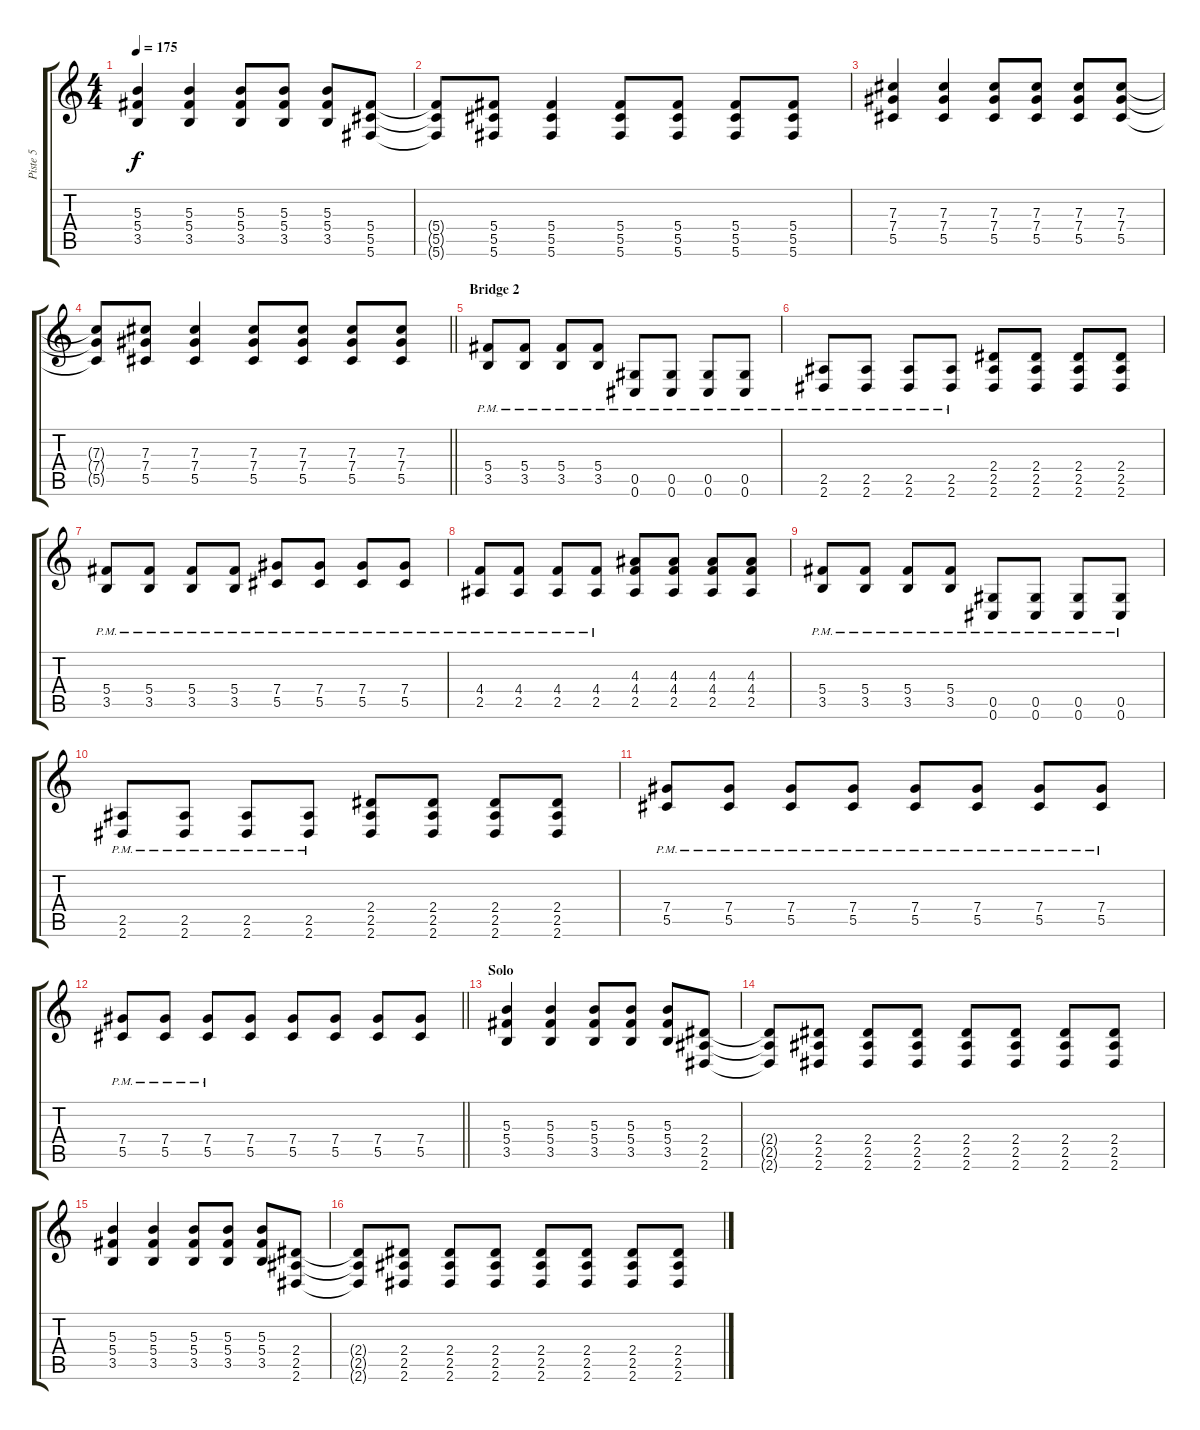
\track ("Piste 5" "Piste 5") {instrument distortionguitar}
\staff {score tabs}
\tuning (Eb4 Bb3 Gb3 Db3 Ab2 Db2) {hide}
\ts (4 4)
\tempo 175
\clef g2
\ks c
(5.3 5.4 3.5).4{dy f} (5.3 5.4 3.5).4 (5.3 5.4 3.5).8 (5.3 5.4 3.5).8 (5.3 5.4 3.5).8 (5.4 5.5 5.6).8 |
(5.4{t} 5.5{t} 5.6{t}).8 (5.4 5.5 5.6).8 (5.4 5.5 5.6).4 (5.4 5.5 5.6).8 (5.4 5.5 5.6).8 (5.4 5.5 5.6).8 (5.4 5.5 5.6).8 |
(7.3 7.4 5.5).4 (7.3 7.4 5.5).4 (7.3 7.4 5.5).8 (7.3 7.4 5.5).8 (7.3 7.4 5.5).8 (7.3 7.4 5.5).8 |
\barLineRight lightlight
(7.3{t} 7.4{t} 5.5{t}).8 (7.3 7.4 5.5).8 (7.3 7.4 5.5).4 (7.3 7.4 5.5).8 (7.3 7.4 5.5).8 (7.3 7.4 5.5).8 (7.3 7.4 5.5).8 |
\section ("" "Bridge 2")
(5.4{pm} 3.5{pm}).8 (5.4{pm} 3.5{pm}).8 (5.4{pm} 3.5{pm}).8 (5.4{pm} 3.5{pm}).8 (0.5{pm} 0.6{pm}).8 (0.5{pm} 0.6{pm}).8 (0.5{pm} 0.6{pm}).8 (0.5{pm} 0.6{pm}).8 |
(2.5{pm} 2.6{pm}).8 (2.5{pm} 2.6{pm}).8 (2.5{pm} 2.6{pm}).8 (2.5{pm} 2.6{pm}).8 (2.4 2.5 2.6).8 (2.4 2.5 2.6).8 (2.4 2.5 2.6).8 (2.4 2.5 2.6).8 |
(5.4{pm} 3.5{pm}).8 (5.4{pm} 3.5{pm}).8 (5.4{pm} 3.5{pm}).8 (5.4{pm} 3.5{pm}).8 (7.4{pm} 5.5{pm}).8 (7.4{pm} 5.5{pm}).8 (7.4{pm} 5.5{pm}).8 (7.4{pm} 5.5{pm}).8 |
(4.4{pm} 2.5{pm}).8 (4.4{pm} 2.5{pm}).8 (4.4{pm} 2.5{pm}).8 (4.4{pm} 2.5{pm}).8 (4.3 4.4 2.5).8 (4.3 4.4 2.5).8 (4.3 4.4 2.5).8 (4.3 4.4 2.5).8 |
(5.4{pm} 3.5{pm}).8 (5.4{pm} 3.5{pm}).8 (5.4{pm} 3.5{pm}).8 (5.4{pm} 3.5{pm}).8 (0.5{pm} 0.6{pm}).8 (0.5{pm} 0.6{pm}).8 (0.5{pm} 0.6{pm}).8 (0.5{pm} 0.6{pm}).8 |
(2.5{pm} 2.6{pm}).8 (2.5{pm} 2.6{pm}).8 (2.5{pm} 2.6{pm}).8 (2.5{pm} 2.6{pm}).8 (2.4 2.5 2.6).8 (2.4 2.5 2.6).8 (2.4 2.5 2.6).8 (2.4 2.5 2.6).8 |
(7.4{pm} 5.5{pm}).8 (7.4{pm} 5.5{pm}).8 (7.4{pm} 5.5{pm}).8 (7.4{pm} 5.5{pm}).8 (7.4{pm} 5.5{pm}).8 (7.4{pm} 5.5{pm}).8 (7.4{pm} 5.5{pm}).8 (7.4{pm} 5.5{pm}).8 |
\barLineRight lightlight
(7.4{pm} 5.5{pm}).8 (7.4{pm} 5.5{pm}).8 (7.4{pm} 5.5{pm}).8 (7.4 5.5).8 (7.4 5.5).8 (7.4 5.5).8 (7.4 5.5).8 (7.4 5.5).8 |
\section ("" "Solo")
(5.3 5.4 3.5).4 (5.3 5.4 3.5).4 (5.3 5.4 3.5).8 (5.3 5.4 3.5).8 (5.3 5.4 3.5).8 (2.4 2.5 2.6).8 |
(2.4{t} 2.5{t} 2.6{t}).8 (2.4 2.5 2.6).8 (2.4 2.5 2.6).8 (2.4 2.5 2.6).8 (2.4 2.5 2.6).8 (2.4 2.5 2.6).8 (2.4 2.5 2.6).8 (2.4 2.5 2.6).8 |
(5.3 5.4 3.5).4 (5.3 5.4 3.5).4 (5.3 5.4 3.5).8 (5.3 5.4 3.5).8 (5.3 5.4 3.5).8 (2.4 2.5 2.6).8 |
(2.4{t} 2.5{t} 2.6{t}).8 (2.4 2.5 2.6).8 (2.4 2.5 2.6).8 (2.4 2.5 2.6).8 (2.4 2.5 2.6).8 (2.4 2.5 2.6).8 (2.4 2.5 2.6).8 (2.4 2.5 2.6).8
